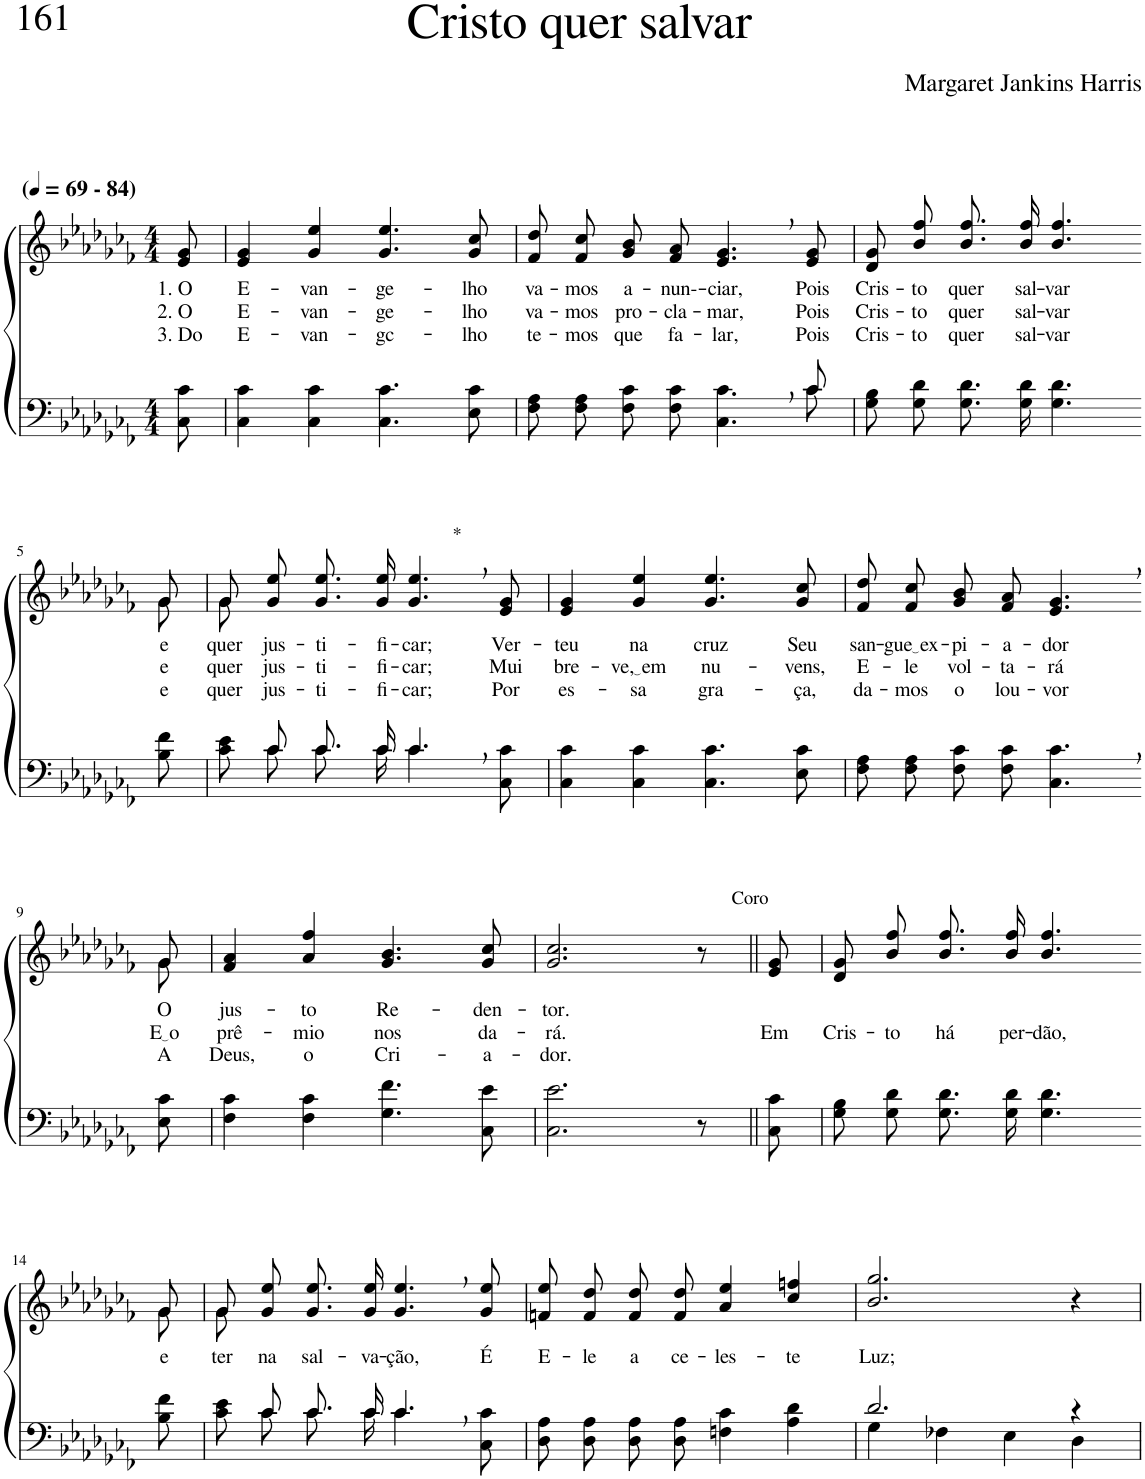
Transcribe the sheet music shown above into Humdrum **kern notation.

**kern	**kern	**text	**text	**text
*part2	*part1	*part1	*part1	*part1
*staff2	*staff1	*staff1	*staff1	*staff1
*I"Parte III e IV	*I"Parte I e II	*	*	*
*clefF4	*clefG2	*	*	*
*Trd2c3	*Trd2c3	*	*	*
*k[b-e-a-d-g-c-f-]	*k[b-e-a-d-g-c-f-]	*	*	*
*M4/4	*M4/4	*	*	*
*MM69	*MM69	*	*	*
=1	=1	=1	=1	=1
!	!LO:TX:a:B:t=(	!	!	!
!	!LO:TX:a:B:t=- 84)	!	!	!
!	!	!LO:LY:b	!LO:LY:b	!LO:LY:b
8C-\ 8c-\	8e-/ 8g-/	1. O	2. O	3. Do
=2	=2	=2	=2	=2
!	!	!LO:LY:b	!LO:LY:b	!LO:LY:b
4C-\ 4c-\	4e-/ 4g-/	E-	E-	E-
!	!	!LO:LY:b	!LO:LY:b	!LO:LY:b
4C-\ 4c-\	4g-/ 4ee-/	-van-	-van-	-van-
!	!	!LO:LY:b	!LO:LY:b	!LO:LY:b
4.C-\ 4.c-\	4.g-/ 4.ee-/	-ge-	-ge-	-gc-
!	!	!LO:LY:b	!LO:LY:b	!LO:LY:b
8E-\ 8c-\	8g-/ 8cc-/	-lho	-lho	-lho
=3	=3	=3	=3	=3
*^	*	*	*	*
!	!	!	!LO:LY:b	!LO:LY:b	!LO:LY:b
2..ryy	8F-\ 8A-\L	8f-/ 8dd-/L	va-	va-	te-
!	!	!	!LO:LY:b	!LO:LY:b	!LO:LY:b
.	8F-\ 8A-\J	8f-/ 8cc-/J	-mos	-mos	-mos
!	!	!	!LO:LY:b	!LO:LY:b	!LO:LY:b
.	8F-\ 8c-\L	8g-/ 8b-/L	a-	pro-	que
!	!	!	!LO:LY:b	!LO:LY:b	!LO:LY:b
.	8F-\ 8c-\J	8f-/ 8a-/J	-nun--	-cla-	fa-
!	!	!	!LO:LY:b	!LO:LY:b	!LO:LY:b
.	4.C-\ 4.c-\	4.e-/, 4.g-/,	-ciar,	-mar,	-lar,
!	!	!	!LO:LY:b	!LO:LY:b	!LO:LY:b
8c-/	8c-\	8e-/ 8g-/	Pois	Pois	Pois
=4	=4	=4	=4	=4	=4
!	!	!	!LO:LY:b	!LO:LY:b	!LO:LY:b
*v	*v	*	*	*	*
8G-\ 8B-\L	8d-/ 8g-/L	Cris-	Cris-	Cris-
!	!	!LO:LY:b	!LO:LY:b	!LO:LY:b
8G-\ 8d-\J	8b-/ 8ff-/J	-to	-to	-to
!	!	!LO:LY:b	!LO:LY:b	!LO:LY:b
8.G-\ 8.d-\L	8.b-\ 8.ff-\L	quer	quer	quer
!	!	!LO:LY:b	!LO:LY:b	!LO:LY:b
16G-\ 16d-\Jk	16b-\ 16ff-\Jk	sal-	sal-	sal-
!	!	!LO:LY:b	!LO:LY:b	!LO:LY:b
4.G-\ 4.d-\	4.b-/ 4.ff-/	-var	-var	-var
!!LO:LB:g=z
=5-	=5-	=5-	=5-	=5-
!	!	!LO:LY:b	!LO:LY:b	!LO:LY:b
*	*^	*	*	*
8B-\ 8f-\	8g-\	8g-/	e	e	e
=6	=6	=6	=6	=6	=6
*^	*	*	*	*	*
!	!	!	!	!LO:LY:b	!LO:LY:b	!LO:LY:b
8ryy	8c-\ 8e-\L	8g-\L	8g-\	quer	quer	quer
!	!	!	!	!LO:LY:b	!LO:LY:b	!LO:LY:b
8c-/	8c-\J	8g-\ 8ee-\J	2..ryy	jus-	jus-	jus-
!	!	!	!	!LO:LY:b	!LO:LY:b	!LO:LY:b
8.c-/L	8.c-\L	8.g-\ 8.ee-\L	.	-ti-	-ti-	-ti-
!	!	!	!	!LO:LY:b	!LO:LY:b	!LO:LY:b
16c-/Jk	16c-\Jk	16g-\ 16ee-\Jk	.	-fi-	-fi-	-fi-
!	!	!LO:TX:a:t=*	!	!	!	!
!	!	!	!	!LO:LY:b	!LO:LY:b	!LO:LY:b
4.c-,/	4.c-\	4.g-/, 4.ee-/,	.	-car;	-car;	-car;
!	!	!	!	!LO:LY:b	!LO:LY:b	!LO:LY:b
8ryy	8C-\ 8c-\	8e-/ 8g-/	.	Ver-	Mui	Por
*	*	*v	*v	*	*	*
=7	=7	=7	=7	=7	=7
!	!	!	!LO:LY:b	!LO:LY:b	!LO:LY:b
*v	*v	*	*	*	*
4C-\ 4c-\	4e-/ 4g-/	-teu	bre-	es-
!	!	!LO:LY:b	!LO:LY:b	!LO:LY:b
4C-\ 4c-\	4g-/ 4ee-/	na	ve, em	-sa
!	!	!LO:LY:b	!LO:LY:b	!LO:LY:b
4.C-\ 4.c-\	4.g-/ 4.ee-/	cruz	nu-	gra-
!	!	!LO:LY:b	!LO:LY:b	!LO:LY:b
8E-\ 8c-\	8g-/ 8cc-/	Seu	-vens,	-ça,
=8	=8	=8	=8	=8
!	!	!LO:LY:b	!LO:LY:b	!LO:LY:b
8F-\ 8A-\L	8f-/ 8dd-/L	san-	E-	da-
!	!	!LO:LY:b	!LO:LY:b	!LO:LY:b
8F-\ 8A-\J	8f-/ 8cc-/J	gue ex	-le	-mos
!	!	!LO:LY:b	!LO:LY:b	!LO:LY:b
8F-\ 8c-\L	8g-/ 8b-/L	-pi-	vol-	o
!	!	!LO:LY:b	!LO:LY:b	!LO:LY:b
8F-\ 8c-\J	8f-/ 8a-/J	-a-	-ta-	lou-
!	!	!LO:LY:b	!LO:LY:b	!LO:LY:b
4.C-\, 4.c-\,	4.e-/, 4.g-/,	-dor	-rá	-vor
!!LO:LB:g=z
=9-	=9-	=9-	=9-	=9-
*	*^	*	*	*
!	!	!	!LO:LY:b	!LO:LY:b	!LO:LY:b
8E-\ 8c-\	8g-/	8g-\	O	E o	A
=10	=10	=10	=10	=10	=10
!	!	!	!LO:LY:b	!LO:LY:b	!LO:LY:b
*	*v	*v	*	*	*
4F-\ 4c-\	4f-/ 4a-/	jus-	prê-	Deus,
!	!	!LO:LY:b	!LO:LY:b	!LO:LY:b
4F-\ 4c-\	4a-/ 4ff-/	-to	-mio	o
!	!	!LO:LY:b	!LO:LY:b	!LO:LY:b
4.G-\ 4.f-\	4.g-/ 4.b-/	Re-	nos	Cri-
!	!	!LO:LY:b	!LO:LY:b	!LO:LY:b
8C-\ 8e-\	8g-/ 8cc-/	-den-	da-	-a-
=11	=11	=11	=11	=11
!	!	!LO:LY:b	!LO:LY:b	!LO:LY:b
2.C-\ 2.e-\	2.g-/ 2.cc-/	-tor.	-rá.	-dor.
!	!LO:TX:a:t=Coro	!	!	!
8r	8r	.	.	.
=12||	=12||	=12||	=12||	=12||
!	!	!	!LO:LY:b	!
8C-\ 8c-\	8e-/ 8g-/	.	Em	.
=13	=13	=13	=13	=13
!	!	!	!LO:LY:b	!
8G-\ 8B-\L	8d-/ 8g-/L	.	Cris-	.
!	!	!	!LO:LY:b	!
8G-\ 8d-\J	8b-/ 8ff-/J	.	-to	.
!	!	!	!LO:LY:b	!
8.G-\ 8.d-\L	8.b-\ 8.ff-\L	.	há	.
!	!	!	!LO:LY:b	!
16G-\ 16d-\Jk	16b-\ 16ff-\Jk	.	per-	.
!	!	!	!LO:LY:b	!
4.G-\ 4.d-\	4.b-/ 4.ff-/	.	-dão,	.
!!LO:LB:g=z
=14-	=14-	=14-	=14-	=14-
!	!	!LO:LY:b	!	!
*	*^	*	*	*
8B-\ 8f-\	8g-/	8g-\	e-	.	.
=15	=15	=15	=15	=15	=15
*^	*	*	*	*	*
!	!	!	!	!LO:LY:b	!	!
8ryy	8c-\ 8e-\L	8g-\L	8g-\	-ter-	.	.
!	!	!	!	!LO:LY:b	!	!
8c-/	8c-\J	8g-\ 8ee-\J	2..ryy	-na	.	.
!	!	!	!	!LO:LY:b	!	!
8.c-/L	8.c-\L	8.g-\ 8.ee-\L	.	sal-	.	.
!	!	!	!	!LO:LY:b	!	!
16c-/Jk	16c-\Jk	16g-\ 16ee-\Jk	.	-va-	.	.
!	!	!	!	!LO:LY:b	!	!
4.c-,/	4.c-\	4.g-/, 4.ee-/,	.	-ção,	.	.
!	!	!	!	!LO:LY:b	!	!
8ryy	8C-\ 8c-\	8g-/ 8ee-/	.	É	.	.
*	*	*v	*v	*	*	*
=16	=16	=16	=16	=16	=16
!	!	!	!LO:LY:b	!	!
*v	*v	*	*	*	*
8D-\ 8A-\L	8fn/ 8ee-/L	E-	.	.
!	!	!LO:LY:b	!	!
8D-\ 8A-\J	8f/ 8dd-/J	-le	.	.
!	!	!LO:LY:b	!	!
8D-\ 8A-\L	8f/ 8dd-/L	a	.	.
!	!	!LO:LY:b	!	!
8D-\ 8A-\J	8f/ 8dd-/J	ce-	.	.
!	!	!LO:LY:b	!	!
4Fn\ 4c-\	4a-/ 4ee-/	-les-	.	.
!	!	!LO:LY:b	!	!
4A-\ 4d-\	4cc-/ 4ffn/	-te	.	.
=17	=17	=17	=17	=17
*^	*	*	*	*
!	!	!	!LO:LY:b	!	!
2.d-/	4G-\	2.b-/ 2.gg-/	Luz;	.	.
.	4F-X\	.	.	.	.
.	4E-\	.	.	.	.
4r	4D-\	4r	.	.	.
*v	*v	*	*	*	*
=	=	=	=	=
*-	*-	*-	*-	*-
